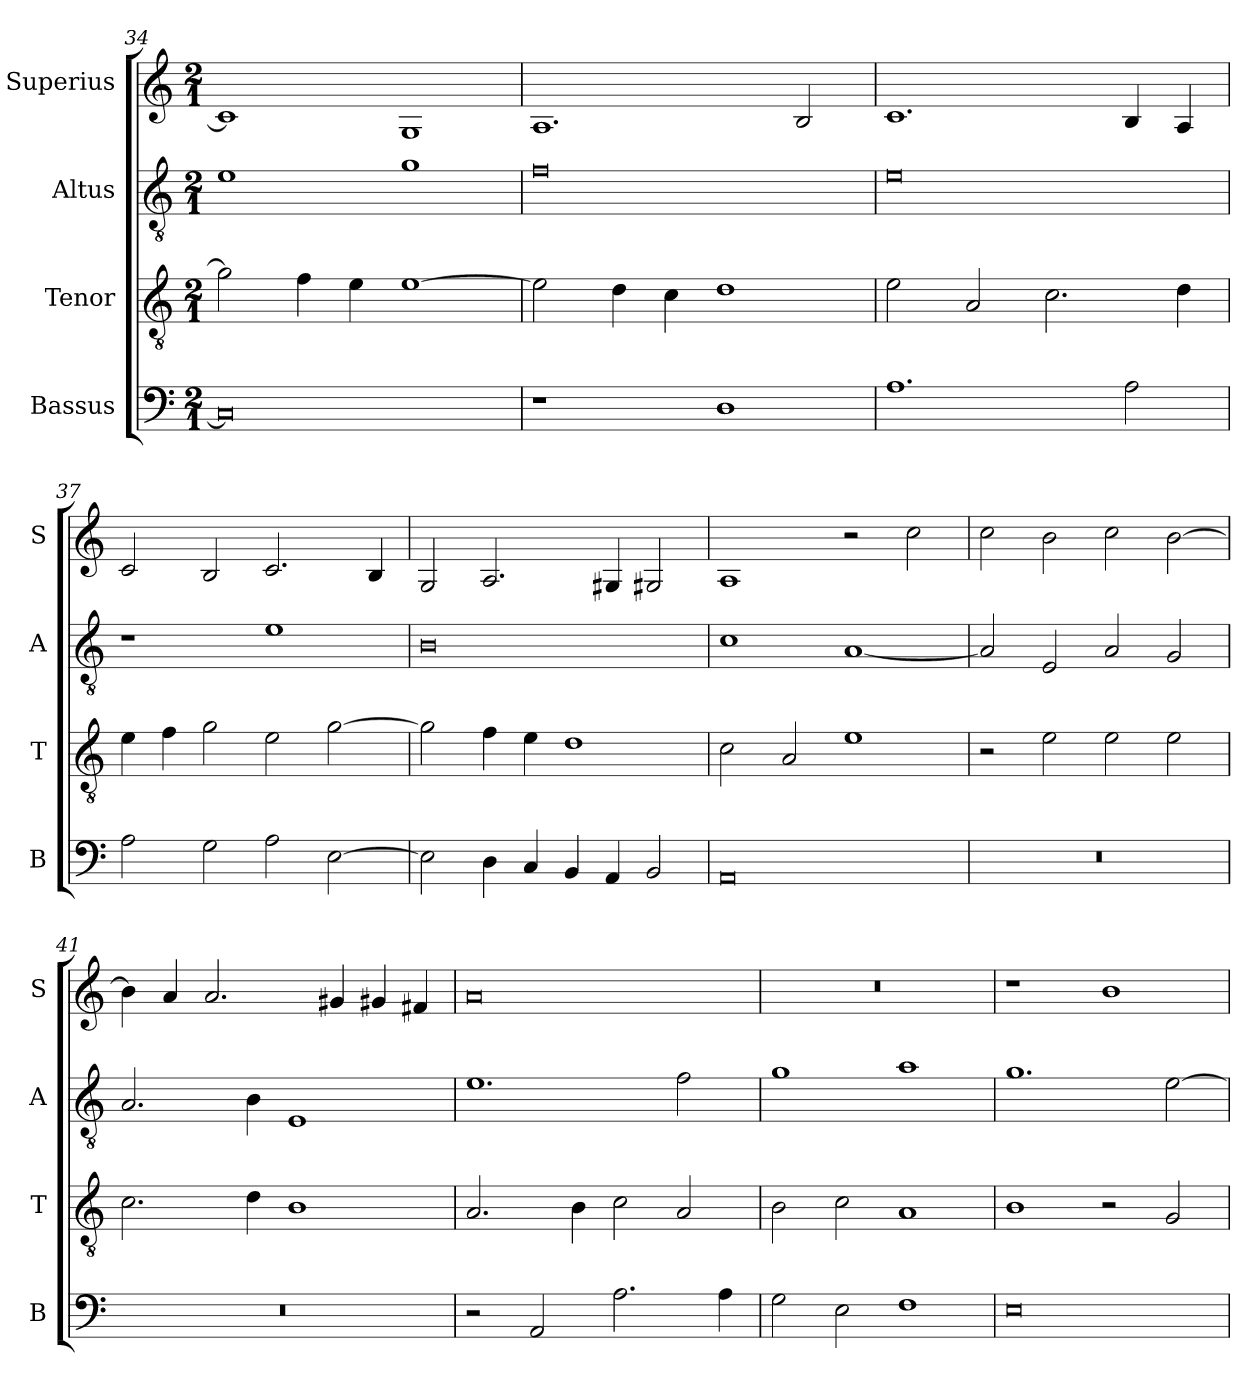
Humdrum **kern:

**kern	**kern	**kern	**kern
*part4	*part3	*part2	*part1
*staff4	*staff3	*staff2	*staff1
*I"Bassus	*I"Tenor	*I"Altus	*I"Superius
*I'B	*I'T	*I'A	*I'S
*clefF4	*clefGv2	*clefGv2	*clefG2
*k[]	*k[]	*k[]	*k[]
*M2/1	*M2/1	*M2/1	*M2/1
=34	=34	=34	=34
0C]	2g\]	1e	1c]
.	4f\	.	.
.	4e\	.	.
.	[1e	1g	1G
=35	=35	=35	=35
1r	2e\]	0f	1.A
.	4d\	.	.
.	4c\	.	.
1D	1d	.	.
.	.	.	2B/
=36	=36	=36	=36
1.A	2e\	0e	1.c
.	2A/	.	.
.	2.c\	.	.
2A\	.	.	4B/
.	4d\	.	4A/
=37	=37	=37	=37
2A\	4e\	1r	2c/
.	4f\	.	.
2G\	2g\	.	2B/
2A\	2e\	1e	2.c/
[2E\	[2g\	.	.
.	.	.	4B/
=38	=38	=38	=38
2E\]	2g\]	0B	2G/
4D\	4f\	.	2.A/
4C/	4e\	.	.
4BB/	1d	.	.
4AA/	.	.	4G#X/
2BB/	.	.	2G#X/
=39	=39	=39	=39
0AA	2c\	1c	1A
.	2A/	.	.
.	1e	[1A	2r
.	.	.	2cc\
=40	=40	=40	=40
0r	2r	2A/]	2cc\
.	2e\	2E/	2b\
.	2e\	2A/	2cc\
.	2e\	2G/	[2b\
=41	=41	=41	=41
0r	2.c\	2.A/	4b\]
.	.	.	4a/
.	.	.	2.a/
.	4d\	4B\	.
.	1B	1E	.
.	.	.	4g#X/
.	.	.	4g#X/
.	.	.	4f#X/
=42	=42	=42	=42
2r	2.A/	1.e	0a
2AA/	.	.	.
.	4B\	.	.
2.A\	2c\	.	.
.	2A/	2f\	.
4A\	.	.	.
=43	=43	=43	=43
2G\	2B\	1g	0r
2E\	2c\	.	.
1F	1A	1a	.
=44	=44	=44	=44
0E	1B	1.g	1r
.	2r	.	1b
.	2G/	[2e\	.
=	=	=	=
*-	*-	*-	*-
